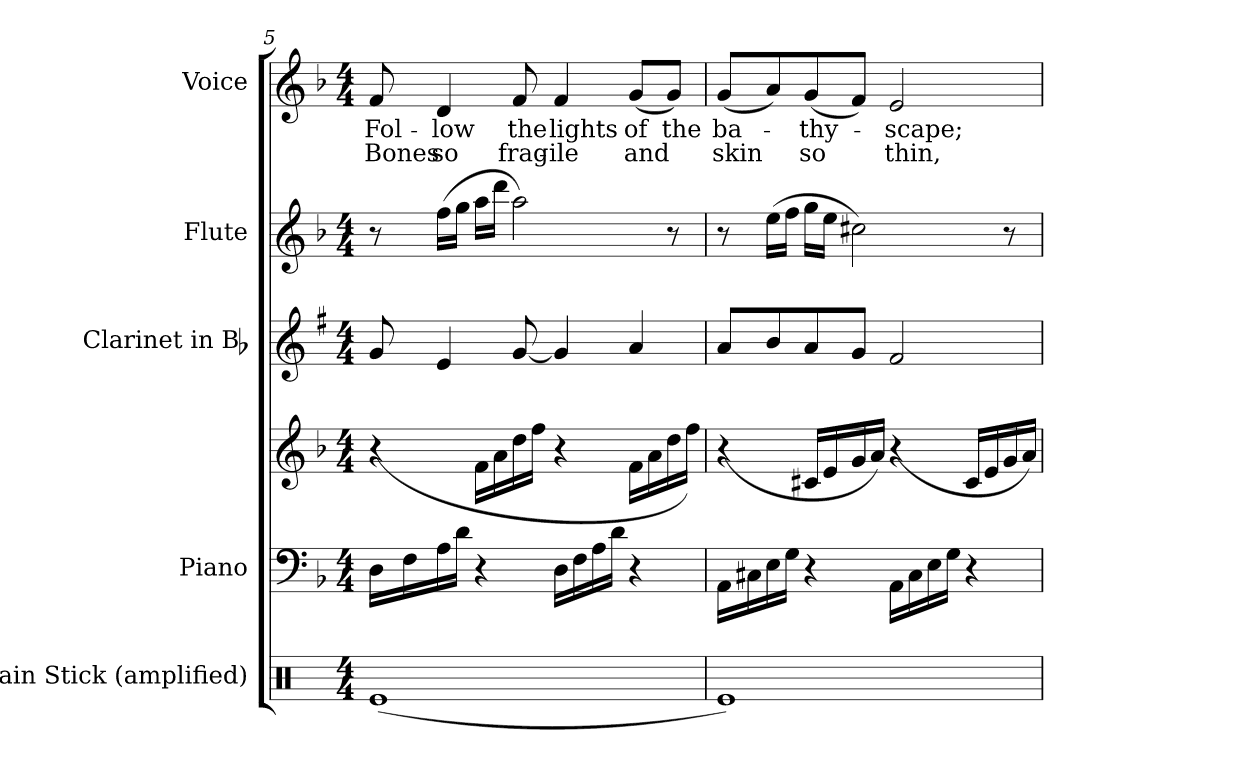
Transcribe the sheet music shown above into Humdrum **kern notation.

**kern	**kern	**kern	**kern	**kern	**kern	**text	**text
*part5	*part4	*part4	*part3	*part2	*part1	*part1	*part1
*staff6	*staff5	*staff4	*staff3	*staff2	*staff1	*staff1	*staff1
*I"Rain Stick (amplified)	*I"Piano	*	*I"Clarinet in Bb	*I"Flute	*I"Voice	*	*
*I'R.S.	*I'Pno.	*	*I'Cl.	*I'Fl.	*I'Voice	*	*
*clefX	*clefF4	*clefG2	*clefG2	*clefG2	*clefG2	*	*
*	*	*	*ITrd1c2	*	*	*	*
*k[]	*k[b-]	*k[b-]	*k[b-]	*k[b-]	*k[b-]	*	*
*C:	*F:	*F:	*F:	*F:	*F:	*	*
*M4/4	*M4/4	*M4/4	*M4/4	*M4/4	*M4/4	*	*
=5	=5	=5	=5	=5	=5	=5	=5
!	!	!	!	!	!	!LO:LY:b:color=#000000	!LO:LY:b:color=#000000
(1Rei	16Di\LL	(4r	8fi/	8r	8fi/	Fol-	Bones
.	16Fi\	.	.	.	.	.	.
!	!	!	!	!	!	!LO:LY:b:color=#000000	!LO:LY:b:color=#000000
.	16Ai\	.	4di/	(16ffi\LL	4di/	-low	so
.	16di\JJ	.	.	16ggi\JJ	.	.	.
.	4r	16fi\LL	.	16aai\LL	.	.	.
.	.	16ai\	.	16dddi\JJ	.	.	.
!	!	!	!	!	!	!LO:LY:b:color=#000000	!LO:LY:b:color=#000000
.	.	16ddi\	[8fi/	2aai\)	8fi/	the	frag-
.	.	16ffi\JJ	.	.	.	.	.
!	!	!	!	!	!	!LO:LY:b:color=#000000	!LO:LY:b:color=#000000
.	16Di\LL	4r	4fi/]	.	4fi/	lights	-ile
.	16Fi\	.	.	.	.	.	.
.	16Ai\	.	.	.	.	.	.
.	16di\JJ	.	.	.	.	.	.
!	!	!	!	!	!	!LO:LY:b:color=#000000	!LO:LY:b:color=#000000
.	4r	16fi\LL	4gi/	.	(8gi/L	of	and
.	.	16ai\	.	.	.	.	.
!	!	!	!	!	!	!LO:LY:b:color=#000000	!
.	.	16ddi\	.	8r	8gi/J)	the	.
.	.	16ffi\JJ)	.	.	.	.	.
=6	=6	=6	=6	=6	=6	=6	=6
!	!	!	!	!	!	!LO:LY:b:color=#000000	!LO:LY:b:color=#000000
1Rei)	16AAi\LL	(4r	8gi/L	8r	(8gi/L	ba-	skin
.	16C#Xi\	.	.	.	.	.	.
.	16Ei\	.	8ai/	(16eei\LL	8ai/)	.	.
.	16Gi\JJ	.	.	16ffi\JJ	.	.	.
!	!	!	!	!	!	!LO:LY:b:color=#000000	!LO:LY:b:color=#000000
.	4r	16c#Xi/LL	8gi/	16ggi\LL	(8gi/	-thy-	so
.	.	16ei/	.	16eei\JJ	.	.	.
.	.	16gi/	8fi/J	2cc#Xi\)	8fi/J)	.	.
.	.	16ai/JJ)	.	.	.	.	.
!	!	!	!	!	!	!LO:LY:b:color=#000000	!LO:LY:b:color=#000000
.	16AAi\LL	(4r	2ei/	.	2ei/	-scape;	thin,
.	16C#i\	.	.	.	.	.	.
.	16Ei\	.	.	.	.	.	.
.	16Gi\JJ	.	.	.	.	.	.
.	4r	16c#i/LL	.	.	.	.	.
.	.	16ei/	.	.	.	.	.
.	.	16gi/	.	8r	.	.	.
.	.	16ai/JJ)	.	.	.	.	.
=	=	=	=	=	=	=	=
*-	*-	*-	*-	*-	*-	*-	*-
